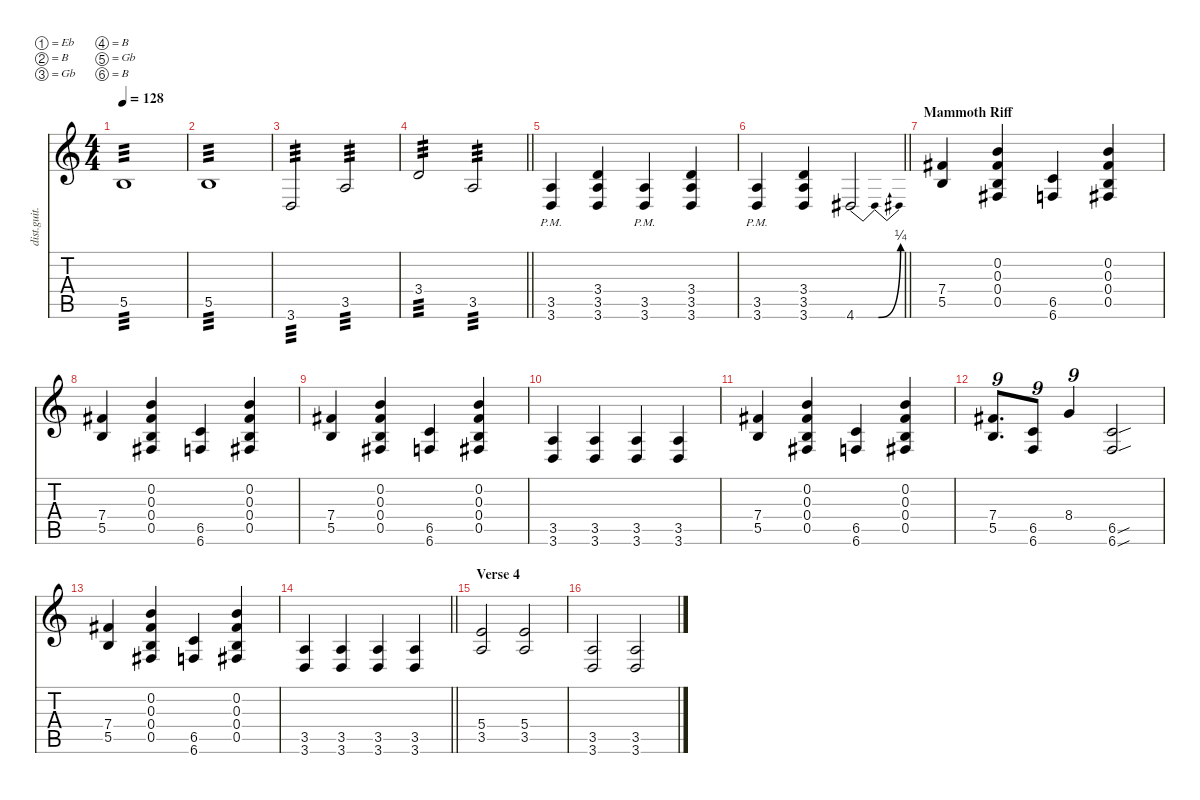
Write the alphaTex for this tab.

\defaultSystemsLayout 4
\hideDynamics
\bracketExtendMode nobrackets
\otherSystemsTrackNameOrientation horizontal
\track ("Devin Townsend" "dist.guit.") {instrument distortionguitar}
\staff {score tabs}
\tuning (Eb4 B3 Gb3 B2 Gb2 B1)
\ts (4 4)
\tempo 128
\clef g2
\ks c
5.5.1{tp 3 dy f beam Up} |
5.5.1{tp 3 beam Up} |
3.6.2{tp 3 beam Up} 3.5.2{tp 3 beam Up} |
\barLineRight lightlight
3.4.2{tp 3 beam Up} 3.5.2{tp 3 beam Up} |
(3.5{pm} 3.6{pm}).4{beam Up} (3.4 3.5 3.6).4{beam Up} (3.5{pm} 3.6{pm}).4{beam Up} (3.4 3.5 3.6).4{beam Up} |
\barLineRight lightlight
(3.5{pm} 3.6{pm}).4{beam Up} (3.4 3.5 3.6).4{beam Up} 4.6{be (bendrelease 0 0 19.999999199999998 1 30 1 9.999999599999999 0) acc #}.2{beam Up} |
\section ("" "Mammoth Riff")
(7.4{acc #} 5.5).4{beam Up} (0.2 0.3{acc #} 0.4 0.5{acc #}).4{beam Up} (6.5 6.6).4{beam Up} (0.2 0.3{acc #} 0.4 0.5{acc #}).4{beam Up} |
(7.4{acc #} 5.5).4{beam Up} (0.2 0.3{acc #} 0.4 0.5{acc #}).4{beam Up} (6.5 6.6).4{beam Up} (0.2 0.3{acc #} 0.4 0.5{acc #}).4{beam Up} |
(7.4{acc #} 5.5).4{beam Up} (0.2 0.3{acc #} 0.4 0.5{acc #}).4{beam Up} (6.5 6.6).4{beam Up} (0.2 0.3{acc #} 0.4 0.5{acc #}).4{beam Up} |
(3.5 3.6).4{beam Up} (3.5 3.6).4{beam Up} (3.5 3.6).4{beam Up} (3.5 3.6).4{beam Up} |
(7.4{acc #} 5.5).4{beam Up} (0.2 0.3{acc #} 0.4 0.5{acc #}).4{beam Up} (6.5 6.6).4{beam Up} (0.2 0.3{acc #} 0.4 0.5{acc #}).4{beam Up} |
(7.4{acc #} 5.5).8{d tu (9 8) beam Up} (6.5 6.6).8{tu (9 8) beam Up} 8.4.4{tu (9 8) beam Up} (6.5{sou} 6.6{sou}).2{beam Up} |
(7.4{acc #} 5.5).4{beam Up} (0.2 0.3{acc #} 0.4 0.5{acc #}).4{beam Up} (6.5 6.6).4{beam Up} (0.2 0.3{acc #} 0.4 0.5{acc #}).4{beam Up} |
\barLineRight lightlight
(3.5 3.6).4{beam Up} (3.5 3.6).4{beam Up} (3.5 3.6).4{beam Up} (3.5 3.6).4{beam Up} |
\section ("" "Verse 4")
(5.4 3.5).2{beam Up} (5.4 3.5).2{beam Up} |
(3.5 3.6).2{beam Up} (3.5 3.6).2{beam Up}
